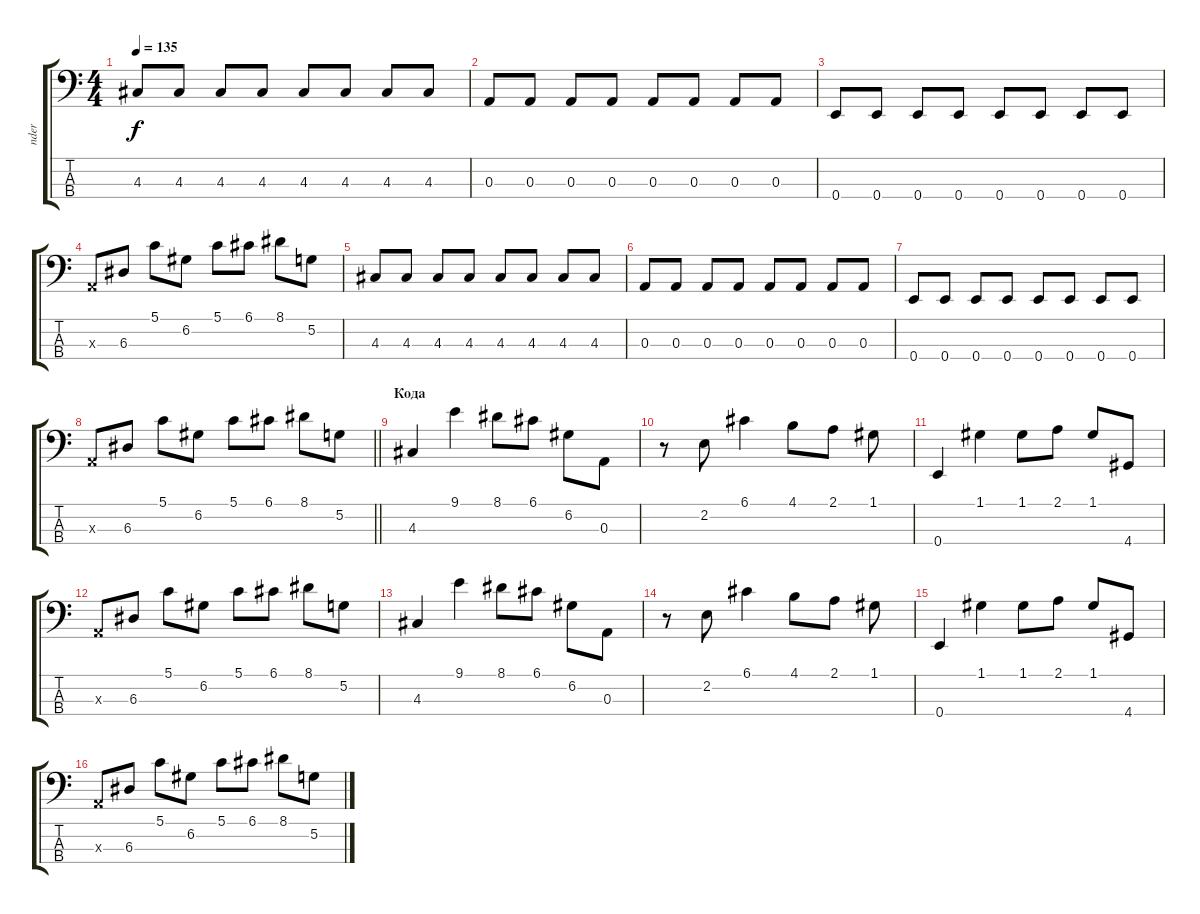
\track ("nder" "nder") {instrument slapbass2}
\staff {score tabs}
\tuning (G2 D2 A1 E1) {hide}
\ts (4 4)
\tempo 135
\clef f4
\ks c
4.3.8{dy f} 4.3.8 4.3.8 4.3.8 4.3.8 4.3.8 4.3.8 4.3.8 |
0.3.8 0.3.8 0.3.8 0.3.8 0.3.8 0.3.8 0.3.8 0.3.8 |
0.4.8 0.4.8 0.4.8 0.4.8 0.4.8 0.4.8 0.4.8 0.4.8 |
0.3{x}.8 6.3.8 5.1.8 6.2.8 5.1.8 6.1.8 8.1.8 5.2.8 |
4.3.8 4.3.8 4.3.8 4.3.8 4.3.8 4.3.8 4.3.8 4.3.8 |
0.3.8 0.3.8 0.3.8 0.3.8 0.3.8 0.3.8 0.3.8 0.3.8 |
0.4.8 0.4.8 0.4.8 0.4.8 0.4.8 0.4.8 0.4.8 0.4.8 |
\barLineRight lightlight
0.3{x}.8 6.3.8 5.1.8 6.2.8 5.1.8 6.1.8 8.1.8 5.2.8 |
\section ("" "Кода")
4.3.4 9.1.4 8.1.8 6.1.8 6.2.8 0.3.8 |
r.8 2.2.8 6.1.4 4.1.8 2.1.8 1.1.8 |
0.4.4 1.1.4 1.1.8 2.1.8 1.1.8 4.4.8 |
0.3{x}.8 6.3.8 5.1.8 6.2.8 5.1.8 6.1.8 8.1.8 5.2.8 |
4.3.4 9.1.4 8.1.8 6.1.8 6.2.8 0.3.8 |
r.8 2.2.8 6.1.4 4.1.8 2.1.8 1.1.8 |
0.4.4 1.1.4 1.1.8 2.1.8 1.1.8 4.4.8 |
0.3{x}.8 6.3.8 5.1.8 6.2.8 5.1.8 6.1.8 8.1.8 5.2.8
